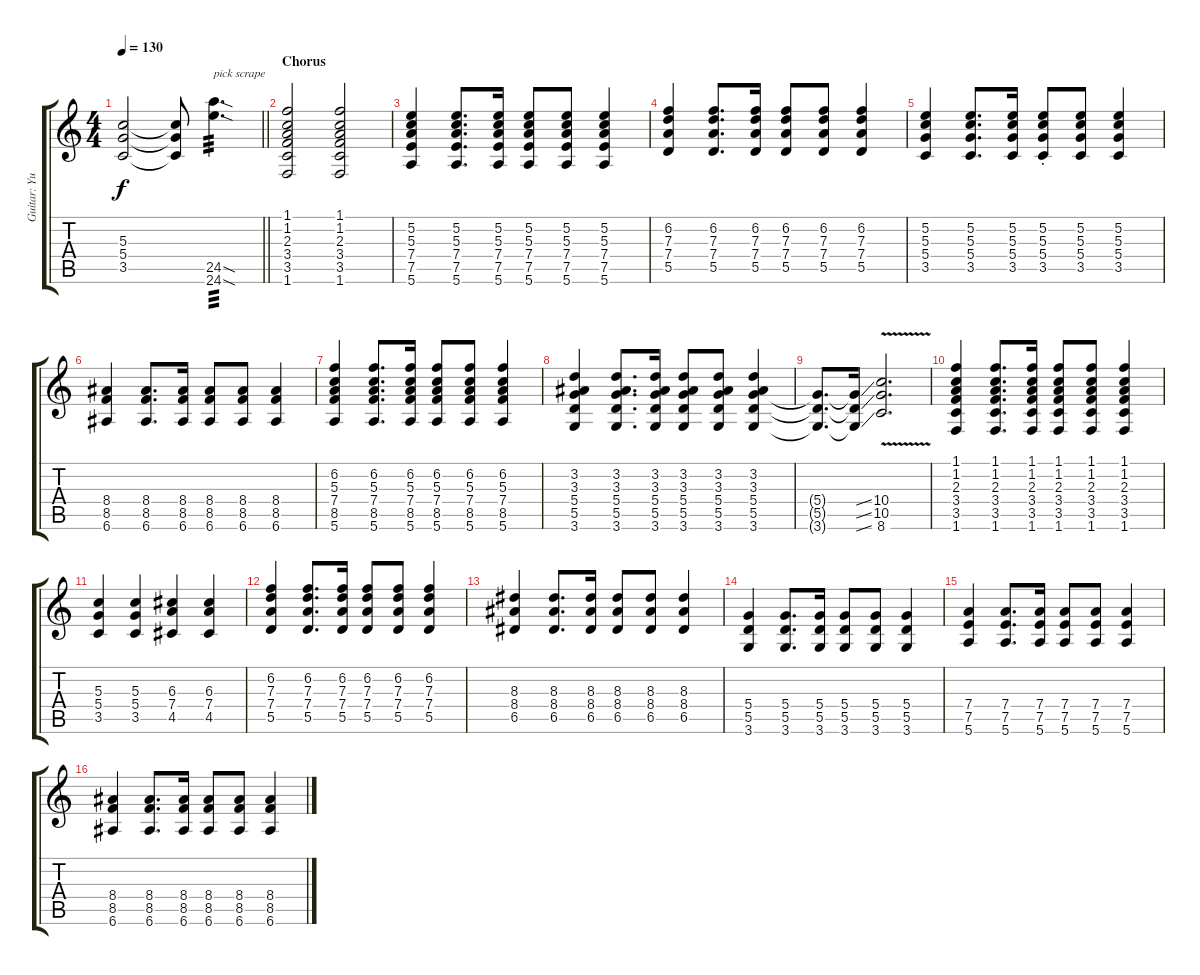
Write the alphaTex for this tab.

\track ("Guitar: Yui Hirasawa" "Guitar: Yu") {instrument distortionguitar}
\staff {score tabs}
\tuning (E4 B3 G3 D3 A2 E2) {hide}
\ts (4 4)
\tempo 130
\clef g2
\barLineRight lightlight
\ks c
(5.3 5.4 3.5).2{dy f} (5.3{t} 5.4{t} 3.5{t}).8 (24.5{sod} 24.6{sod}).4{d txt "pick scrape" tp 3} |
\section ("" "Chorus")
(1.1 1.2 2.3 3.4 3.5 1.6).2 (1.1 1.2 2.3 3.4 3.5 1.6).2 |
(5.2 5.3 7.4 7.5 5.6).4 (5.2 5.3 7.4 7.5 5.6).8{d} (5.2 5.3 7.4 7.5 5.6).16 (5.2 5.3 7.4 7.5 5.6).8 (5.2 5.3 7.4 7.5 5.6).8 (5.2 5.3 7.4 7.5 5.6).4 |
(6.2 7.3 7.4 5.5).4 (6.2 7.3 7.4 5.5).8{d} (6.2 7.3 7.4 5.5).16 (6.2 7.3 7.4 5.5).8 (6.2 7.3 7.4 5.5).8 (6.2 7.3 7.4 5.5).4 |
(5.2 5.3 5.4 3.5).4 (5.2 5.3 5.4 3.5).8{d} (5.2 5.3 5.4 3.5).16 (5.2{st} 5.3{st} 5.4{st} 3.5{st}).8 (5.2 5.3 5.4 3.5).8 (5.2 5.3 5.4 3.5).4 |
(8.4 8.5 6.6).4 (8.4 8.5 6.6).8{d} (8.4 8.5 6.6).16 (8.4 8.5 6.6).8 (8.4 8.5 6.6).8 (8.4 8.5 6.6).4 |
(6.2 5.3 7.4 8.5 5.6).4 (6.2 5.3 7.4 8.5 5.6).8{d} (6.2 5.3 7.4 8.5 5.6).16 (6.2 5.3 7.4 8.5 5.6).8 (6.2 5.3 7.4 8.5 5.6).8 (6.2 5.3 7.4 8.5 5.6).4 |
(3.2 3.3 5.4 5.5 3.6).4 (3.2 3.3 5.4 5.5 3.6).8{d} (3.2 3.3 5.4 5.5 3.6).16 (3.2 3.3 5.4 5.5 3.6).8 (3.2 3.3 5.4 5.5 3.6).8 (3.2 3.3 5.4 5.5 3.6).4 |
(5.4{t} 5.5{t} 3.6{t}).8{d} (5.4{ss t} 5.5{ss t} 3.6{ss t}).16 (10.4{v} 10.5 8.6).2{d} |
(1.1 1.2 2.3 3.4 3.5 1.6).4 (1.1 1.2 2.3 3.4 3.5 1.6).8{d} (1.1 1.2 2.3 3.4 3.5 1.6).16 (1.1 1.2 2.3 3.4 3.5 1.6).8 (1.1 1.2 2.3 3.4 3.5 1.6).8 (1.1 1.2 2.3 3.4 3.5 1.6).4 |
(5.3 5.4 3.5).4 (5.3 5.4 3.5).4 (6.3 7.4 4.5).4 (6.3 7.4 4.5).4 |
(6.2 7.3 7.4 5.5).4 (6.2 7.3 7.4 5.5).8{d} (6.2 7.3 7.4 5.5).16 (6.2 7.3 7.4 5.5).8 (6.2 7.3 7.4 5.5).8 (6.2 7.3 7.4 5.5).4 |
(8.3 8.4 6.5).4 (8.3 8.4 6.5).8{d} (8.3 8.4 6.5).16 (8.3 8.4 6.5).8 (8.3 8.4 6.5).8 (8.3 8.4 6.5).4 |
(5.4 5.5 3.6).4 (5.4 5.5 3.6).8{d} (5.4 5.5 3.6).16 (5.4 5.5 3.6).8 (5.4 5.5 3.6).8 (5.4 5.5 3.6).4 |
(7.4 7.5 5.6).4 (7.4 7.5 5.6).8{d} (7.4 7.5 5.6).16 (7.4 7.5 5.6).8 (7.4 7.5 5.6).8 (7.4 7.5 5.6).4 |
(8.4 8.5 6.6).4 (8.4 8.5 6.6).8{d} (8.4 8.5 6.6).16 (8.4 8.5 6.6).8 (8.4 8.5 6.6).8 (8.4 8.5 6.6).4
